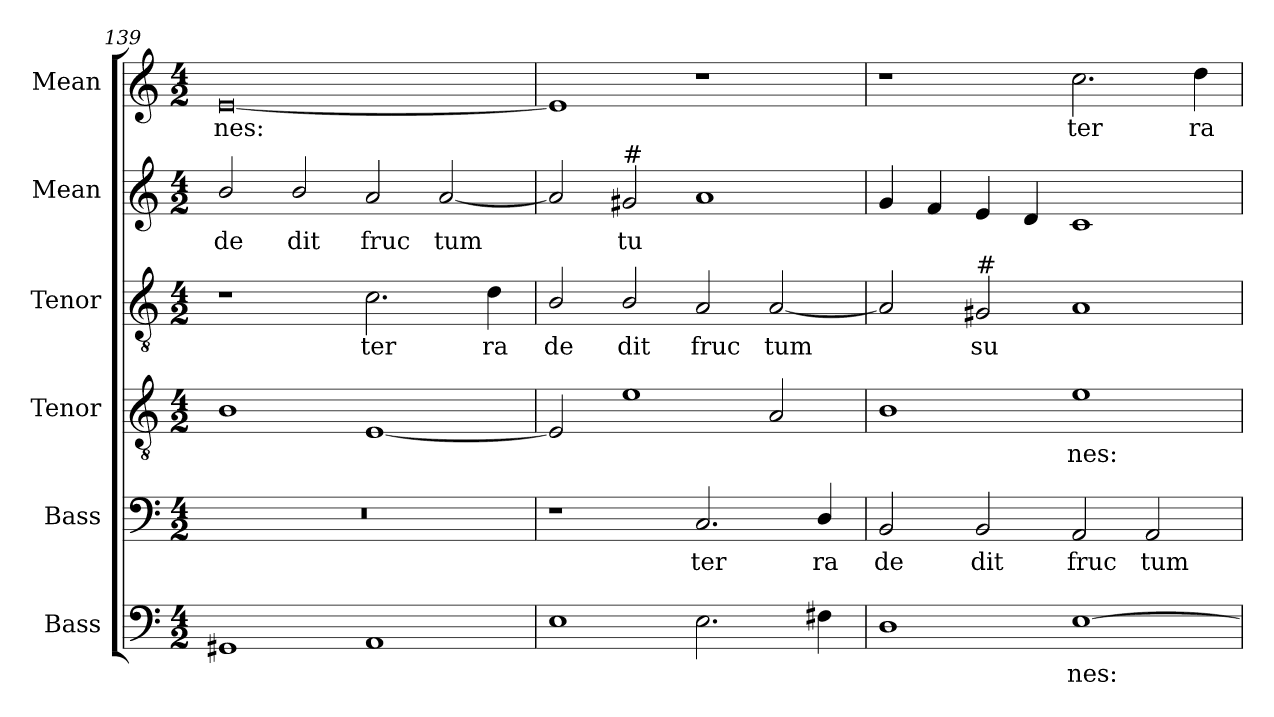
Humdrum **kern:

**kern	**text	**kern	**text	**kern	**text	**kern	**text	**kern	**text	**kern	**text
*part6	*part6	*part5	*part5	*part4	*part4	*part3	*part3	*part2	*part2	*part1	*part1
*staff6	*staff6	*staff5	*staff5	*staff4	*staff4	*staff3	*staff3	*staff2	*staff2	*staff1	*staff1
*I"Bass	*	*I"Bass	*	*I"Tenor	*	*I"Tenor	*	*I"Mean	*	*I"Mean	*
*I'B.	*	*I'B.	*	*I'T.	*	*I'T.	*	*I'M.	*	*I'M.	*
*clefF4	*	*clefF4	*	*clefGv2	*	*clefGv2	*	*clefG2	*	*clefG2	*
*	*	*	*	*ITrd7c12	*	*ITrd7c12	*	*	*	*	*
*k[]	*	*k[]	*	*k[]	*	*k[]	*	*k[]	*	*k[]	*
*a:	*	*a:	*	*a:	*	*a:	*	*a:	*	*a:	*
*M4/2	*	*M4/2	*	*M4/2	*	*M4/2	*	*M4/2	*	*M4/2	*
=139	=139	=139	=139	=139	=139	=139	=139	=139	=139	=139	=139
!	!	!LO:N:vis=1	!	!	!	!	!	!	!	!	!
!	!	!	!	!	!	!	!	!	!LO:LY:b:color=#000000	!	!
!	!	!	!	!	!	!	!	!	!	!	!LO:LY:b:color=#000000
1GG#Xi	.	0r	.	1BBi	.	1r	.	2bi/	de	[<0ei	nes:
!	!	!	!	!	!	!	!	!	!LO:LY:b:color=#000000	!	!
.	.	.	.	.	.	.	.	2bi/	dit	.	.
!	!	!	!	!	!	!	!LO:LY:b:color=#000000	!	!	!	!
!	!	!	!	!	!	!	!	!	!LO:LY:b:color=#000000	!	!
1AAi	.	.	.	[<1EEi	.	2.Ci\	ter	2ai/	fruc	.	.
!	!	!	!	!	!	!	!	!	!LO:LY:b:color=#000000	!	!
.	.	.	.	.	.	.	.	[<2ai/	tum	.	.
!	!	!	!	!	!	!	!LO:LY:b:color=#000000	!	!	!	!
.	.	.	.	.	.	4Di\	ra	.	.	.	.
=140	=140	=140	=140	=140	=140	=140	=140	=140	=140	=140	=140
!	!	!	!	!	!	!	!LO:LY:b:color=#000000	!	!	!	!
1Ei	.	1r	.	2EEi/]	.	2BBi/	de	2ai/]	.	1ei]	.
!	!	!	!	!	!	!	!LO:LY:b:color=#000000	!	!	!	!
!	!	!	!	!	!	!	!	!LO:TX:a:t=#	!	!	!
!	!	!	!	!	!	!	!	!	!LO:LY:b:color=#000000	!	!
.	.	.	.	1Ei	.	2BBi/	dit	2g#i/	tu	.	.
!	!	!	!LO:LY:b:color=#000000	!	!	!	!	!	!	!	!
!	!	!	!	!	!	!	!LO:LY:b:color=#000000	!	!	!	!
2.Ei\	.	2.Ci/	ter	.	.	2AAi/	fruc	1ai	.	1r	.
!	!	!	!	!	!	!	!LO:LY:b:color=#000000	!	!	!	!
.	.	.	.	2AAi/	.	[<2AAi/	tum	.	.	.	.
!	!	!	!LO:LY:b:color=#000000	!	!	!	!	!	!	!	!
4F#Xi\	.	4Di/	ra	.	.	.	.	.	.	.	.
!!LO:PB:g=z
=141	=141	=141	=141	=141	=141	=141	=141	=141	=141	=141	=141
!	!	!	!LO:LY:b:color=#000000	!	!	!	!	!	!	!	!
1Di	.	2BBi/	de	1BBi	.	2AAi/]	.	4gi/	.	1r	.
.	.	.	.	.	.	.	.	4fi/	.	.	.
!	!	!	!LO:LY:b:color=#000000	!	!	!	!	!	!	!	!
!	!	!	!	!	!	!LO:TX:t=#	!	!	!	!	!
!	!	!	!	!	!	!	!LO:LY:b:color=#000000	!	!	!	!
.	.	2BBi/	dit	.	.	2GG#i/	su	4ei/	.	.	.
.	.	.	.	.	.	.	.	4di/	.	.	.
!	!LO:LY:b:color=#000000	!	!	!	!	!	!	!	!	!	!
!	!	!	!LO:LY:b:color=#000000	!	!	!	!	!	!	!	!
!	!	!	!	!	!LO:LY:b:color=#000000	!	!	!	!	!	!
!	!	!	!	!	!	!	!	!	!	!	!LO:LY:b:color=#000000
[>1Ei	nes:	2AAi/	fruc	1Ei	nes:	1AAi	.	1ci	.	2.cci\	ter
!	!	!	!LO:LY:b:color=#000000	!	!	!	!	!	!	!	!
.	.	2AAi/	tum	.	.	.	.	.	.	.	.
!	!	!	!	!	!	!	!	!	!	!	!LO:LY:b:color=#000000
.	.	.	.	.	.	.	.	.	.	4ddi\	ra
=	=	=	=	=	=	=	=	=	=	=	=
*-	*-	*-	*-	*-	*-	*-	*-	*-	*-	*-	*-
